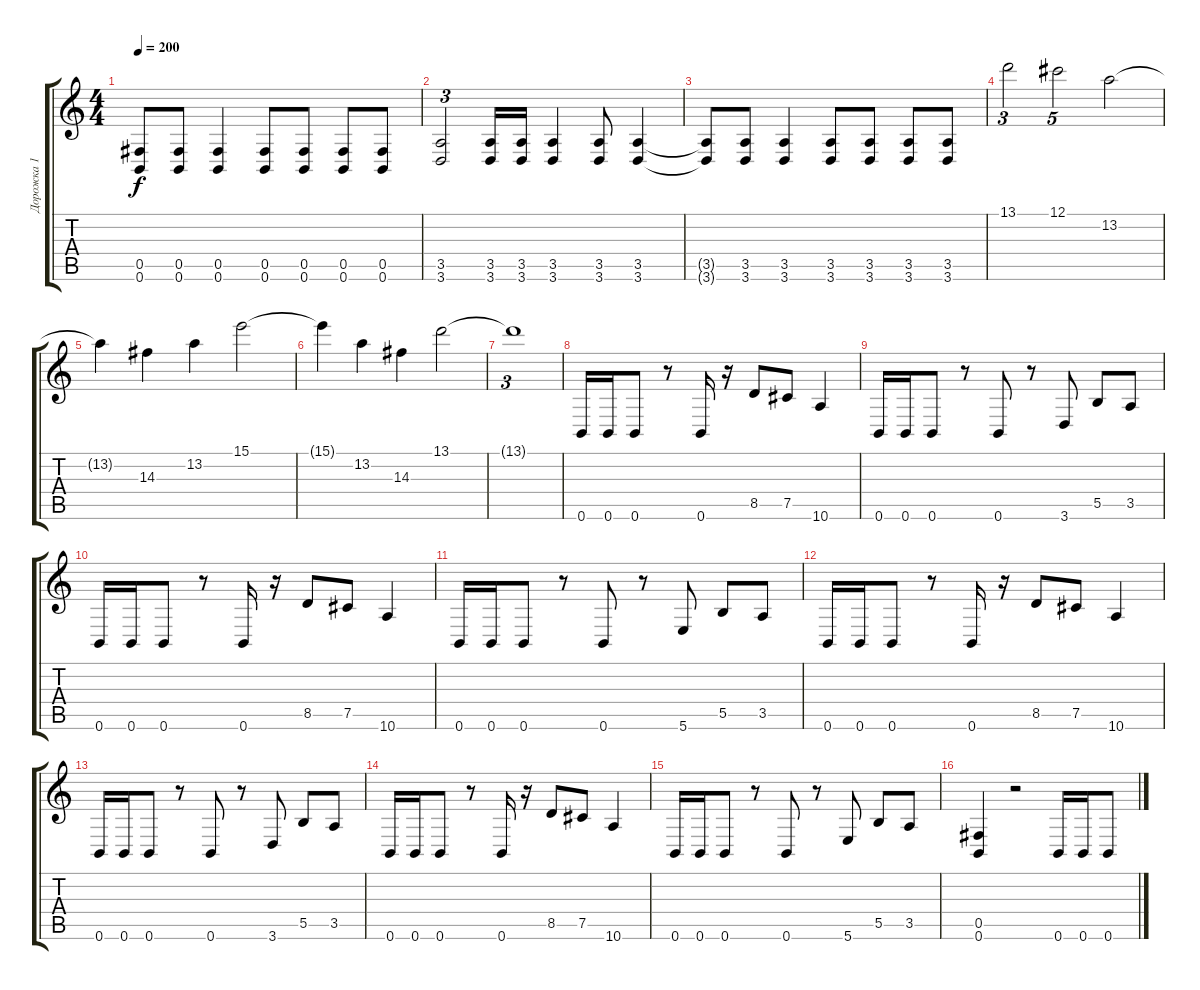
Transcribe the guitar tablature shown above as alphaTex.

\track ("Дорожка 1" "Дорожка 1") {instrument distortionguitar}
\staff {score tabs}
\tuning (Db4 Ab3 E3 B2 Gb2 B1) {hide}
\ts (4 4)
\tempo 200
\clef g2
\ks c
(0.5{t} 0.6{t}).8{dy f} (0.5 0.6).8 (0.5 0.6).4 (0.5 0.6).8 (0.5 0.6).8 (0.5 0.6).8 (0.5 0.6).8 |
(3.5 3.6).2{tu (3 2)} (3.5 3.6).16 (3.5 3.6).16 (3.5 3.6).4 (3.5 3.6).8 (3.5 3.6).4 |
(3.5{t} 3.6{t}).8 (3.5 3.6).8 (3.5 3.6).4 (3.5 3.6).8 (3.5 3.6).8 (3.5 3.6).8 (3.5 3.6).8 |
13.1.2{tu (3 2)} 12.1.2{tu (5 4)} 13.2.2 |
13.2{t}.4 14.3.4 13.2.4 15.1.2 |
15.1{t}.4 13.2.4 14.3.4 13.1.2 |
13.1{t}.1{tu (3 2)} |
0.6.16 0.6.16 0.6.8 r.8 0.6.16 r.16 8.5.8 7.5.8 10.6.4 |
0.6.16 0.6.16 0.6.8 r.8 0.6.8 r.8 3.6.8 5.5.8 3.5.8 |
0.6.16 0.6.16 0.6.8 r.8 0.6.16 r.16 8.5.8 7.5.8 10.6.4 |
0.6.16 0.6.16 0.6.8 r.8 0.6.8 r.8 5.6.8 5.5.8 3.5.8 |
0.6.16 0.6.16 0.6.8 r.8 0.6.16 r.16 8.5.8 7.5.8 10.6.4 |
0.6.16 0.6.16 0.6.8 r.8 0.6.8 r.8 3.6.8 5.5.8 3.5.8 |
0.6.16 0.6.16 0.6.8 r.8 0.6.16 r.16 8.5.8 7.5.8 10.6.4 |
0.6.16 0.6.16 0.6.8 r.8 0.6.8 r.8 5.6.8 5.5.8 3.5.8 |
(0.5 0.6).4 r.2 0.6.16 0.6.16 0.6.8
